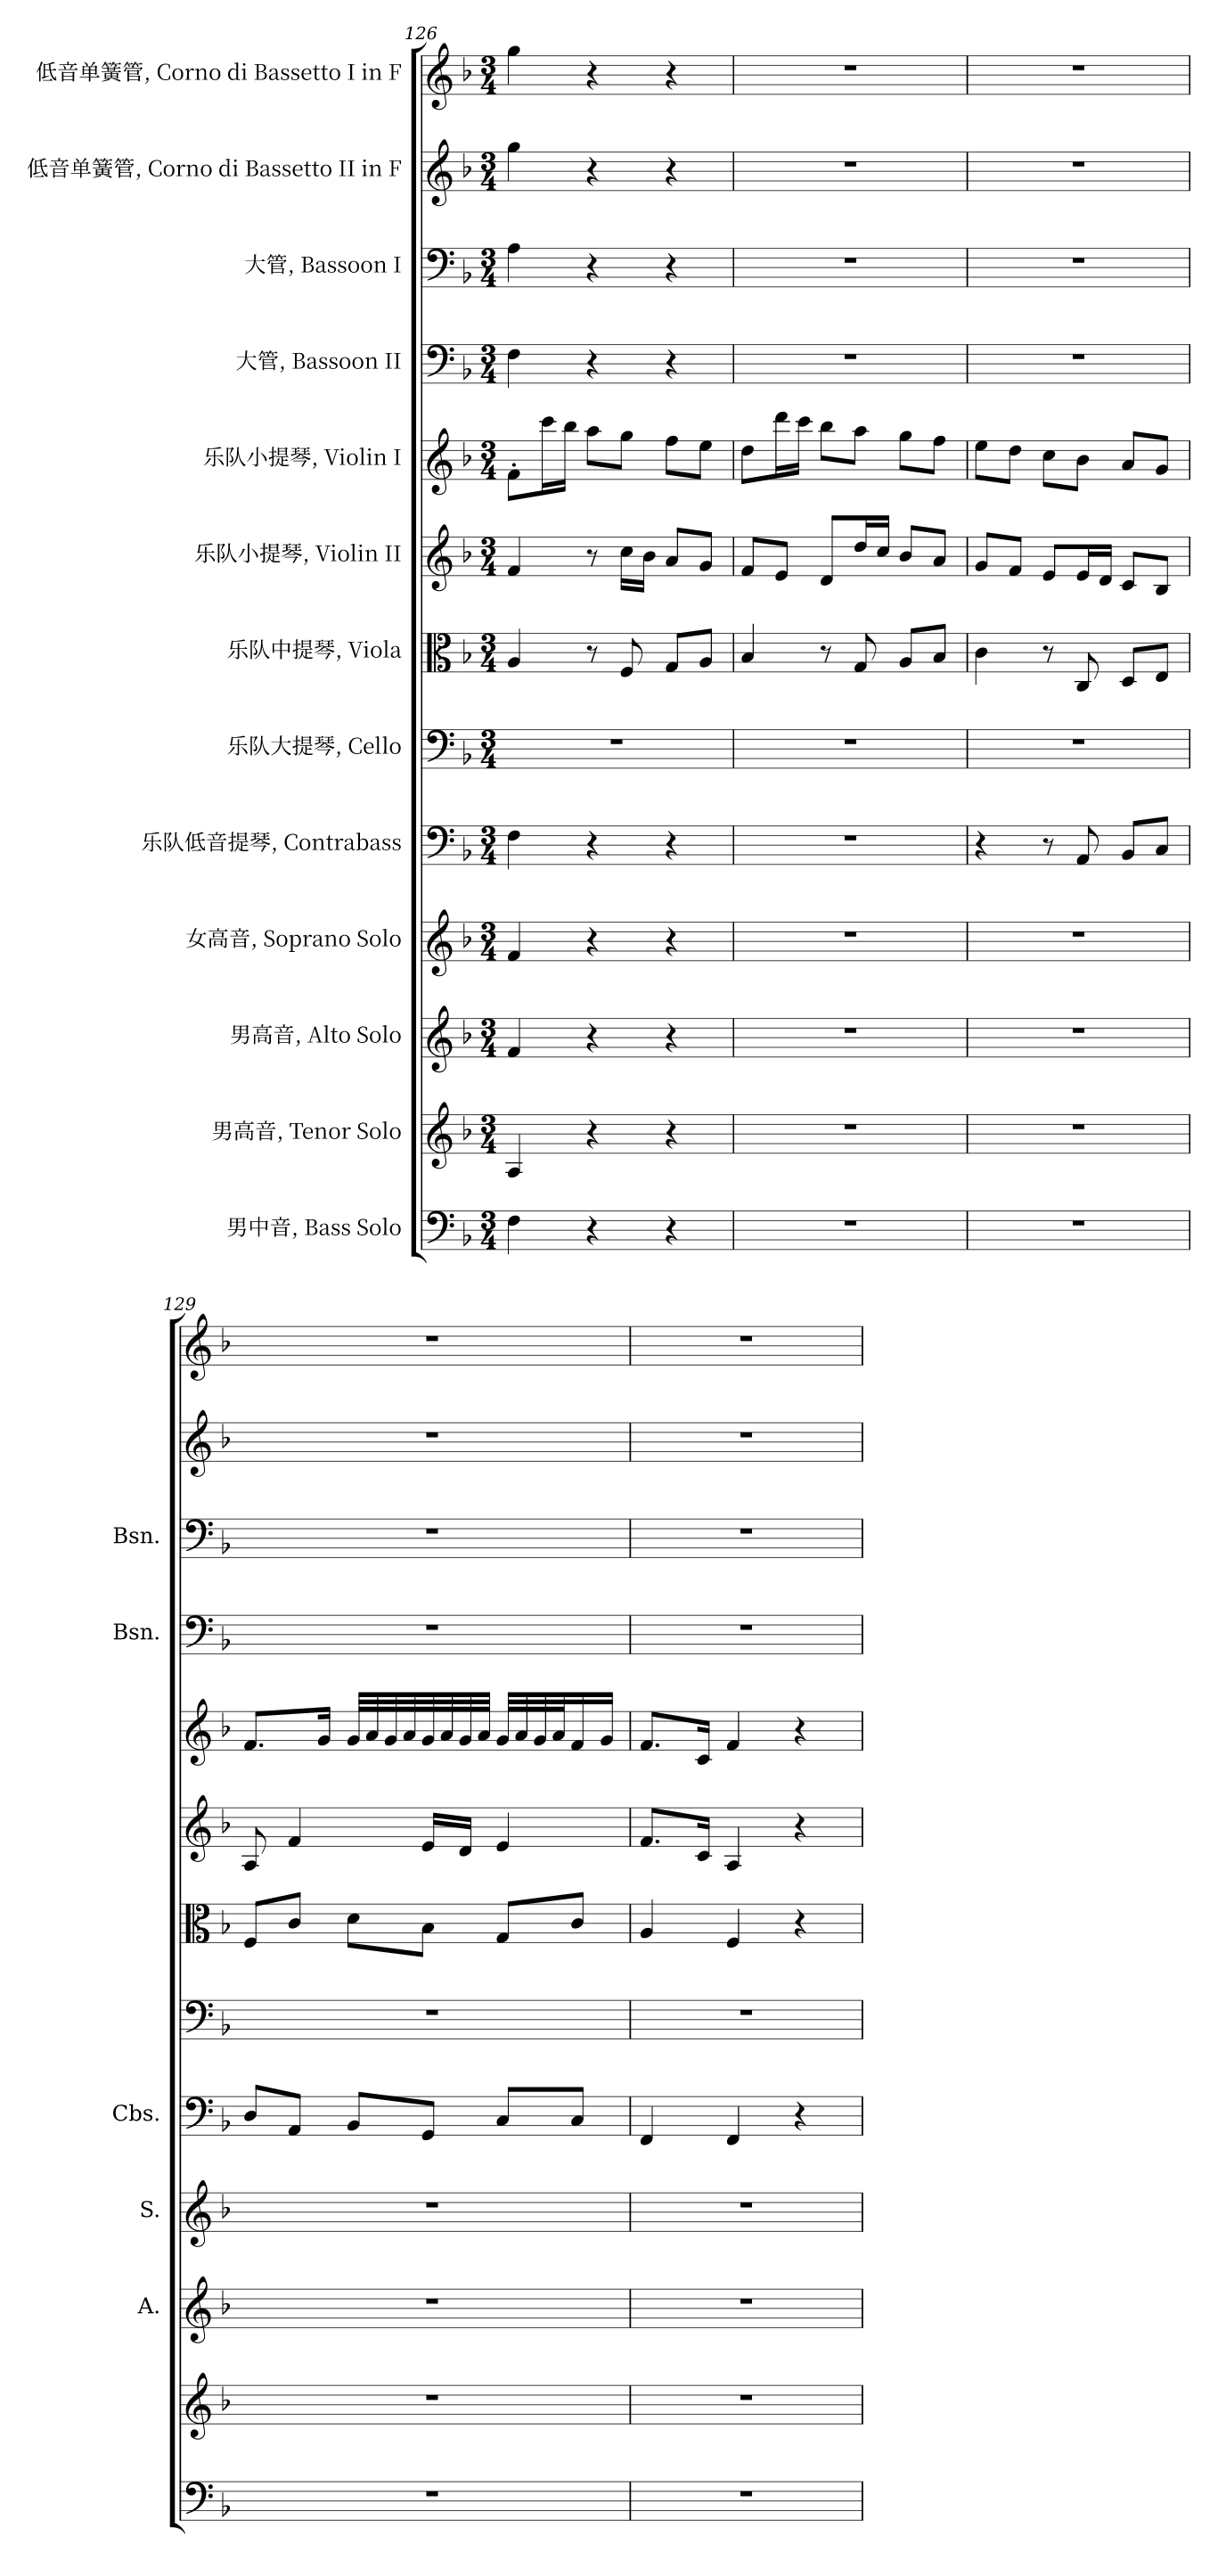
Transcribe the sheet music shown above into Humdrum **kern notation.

**kern	**kern	**kern	**kern	**kern	**kern	**kern	**kern	**kern	**kern	**kern	**kern	**kern
*part13	*part12	*part11	*part10	*part9	*part8	*part7	*part6	*part5	*part4	*part3	*part2	*part1
*staff13	*staff12	*staff11	*staff10	*staff9	*staff8	*staff7	*staff6	*staff5	*staff4	*staff3	*staff2	*staff1
*I"男中音, Bass Solo	*I"男高音, Tenor Solo	*I"男高音, Alto Solo	*I"女高音, Soprano Solo	*I"乐队低音提琴, Contrabass	*I"乐队大提琴, Cello	*I"乐队中提琴, Viola	*I"乐队小提琴, Violin II	*I"乐队小提琴, Violin I	*I"大管, Bassoon II	*I"大管, Bassoon I	*I"低音单簧管, Corno di Bassetto II in F	*I"低音单簧管, Corno di Bassetto I  in F
*	*	*I'A.	*I'S.	*I'Cbs.	*	*	*	*	*I'Bsn.	*I'Bsn.	*	*
*clefF4	*clefG2	*clefG2	*clefG2	*clefF4	*clefF4	*clefC3	*clefG2	*clefG2	*clefF4	*clefF4	*clefG2	*clefG2
*	*	*	*	*ITrd7c12	*	*	*	*	*	*	*ITrd1c2	*ITrd1c2
*k[b-]	*k[b-]	*k[b-]	*k[b-]	*k[b-]	*k[b-]	*k[b-]	*k[b-]	*k[b-]	*k[b-]	*k[b-]	*k[b-e-a-]	*k[b-e-a-]
*M3/4	*M3/4	*M3/4	*M3/4	*M3/4	*M3/4	*M3/4	*M3/4	*M3/4	*M3/4	*M3/4	*M3/4	*M3/4
=126	=126	=126	=126	=126	=126	=126	=126	=126	=126	=126	=126	=126
4F\	4A/	4f/	4f/	4FF\	2.r	4A/	4f/	8f'\L	4F\	4A\	4ff\	4ff\
.	.	.	.	.	.	.	.	16ccc\L	.	.	.	.
.	.	.	.	.	.	.	.	16bb-\JJ	.	.	.	.
4r	4r	4r	4r	4r	.	8r	8r	8aa\L	4r	4r	4r	4r
.	.	.	.	.	.	8F/	16cc\LL	8gg\J	.	.	.	.
.	.	.	.	.	.	.	16b-\JJ	.	.	.	.	.
4r	4r	4r	4r	4r	.	8G/L	8a/L	8ff\L	4r	4r	4r	4r
.	.	.	.	.	.	8A/J	8g/J	8ee\J	.	.	.	.
!!LO:PB:g=z
=127	=127	=127	=127	=127	=127	=127	=127	=127	=127	=127	=127	=127
2.r	2.r	2.r	2.r	2.r	2.r	4B-/	8f/L	8dd\L	2.r	2.r	2.r	2.r
.	.	.	.	.	.	.	8e/J	16ddd\L	.	.	.	.
.	.	.	.	.	.	.	.	16ccc\JJ	.	.	.	.
.	.	.	.	.	.	8r	8d/L	8bb-\L	.	.	.	.
.	.	.	.	.	.	8G/	16dd/L	8aa\J	.	.	.	.
.	.	.	.	.	.	.	16cc/JJ	.	.	.	.	.
.	.	.	.	.	.	8A/L	8b-/L	8gg\L	.	.	.	.
.	.	.	.	.	.	8B-/J	8a/J	8ff\J	.	.	.	.
=128	=128	=128	=128	=128	=128	=128	=128	=128	=128	=128	=128	=128
2.r	2.r	2.r	2.r	4r	2.r	4c\	8g/L	8ee\L	2.r	2.r	2.r	2.r
.	.	.	.	.	.	.	8f/J	8dd\J	.	.	.	.
.	.	.	.	8r	.	8r	8e/L	8cc\L	.	.	.	.
.	.	.	.	8AAA/	.	8C/	16e/L	8b-\J	.	.	.	.
.	.	.	.	.	.	.	16d/JJ	.	.	.	.	.
.	.	.	.	8BBB-/L	.	8D/L	8c/L	8a/L	.	.	.	.
.	.	.	.	8CC/J	.	8E/J	8B-/J	8g/J	.	.	.	.
=129	=129	=129	=129	=129	=129	=129	=129	=129	=129	=129	=129	=129
2.r	2.r	2.r	2.r	8DD/L	2.r	8F/L	8A/	8.f/L	2.r	2.r	2.r	2.r
.	.	.	.	8AAA/J	.	8c/J	4f/	.	.	.	.	.
.	.	.	.	.	.	.	.	16g/Jk	.	.	.	.
.	.	.	.	8BBB-/L	.	8d\L	.	32g/LLL	.	.	.	.
.	.	.	.	.	.	.	.	32a/	.	.	.	.
.	.	.	.	.	.	.	.	32g/	.	.	.	.
.	.	.	.	.	.	.	.	32a/	.	.	.	.
.	.	.	.	8GGG/J	.	8B-\J	16e/LL	32g/	.	.	.	.
.	.	.	.	.	.	.	.	32a/	.	.	.	.
.	.	.	.	.	.	.	16d/JJ	32g/	.	.	.	.
.	.	.	.	.	.	.	.	32a/JJJ	.	.	.	.
.	.	.	.	8CC/L	.	8G/L	4e/	32g/LLL	.	.	.	.
.	.	.	.	.	.	.	.	32a/	.	.	.	.
.	.	.	.	.	.	.	.	32g/	.	.	.	.
.	.	.	.	.	.	.	.	32a/J	.	.	.	.
.	.	.	.	8CC/J	.	8c/J	.	16f/	.	.	.	.
.	.	.	.	.	.	.	.	16g/JJ	.	.	.	.
=130	=130	=130	=130	=130	=130	=130	=130	=130	=130	=130	=130	=130
2.r	2.r	2.r	2.r	4FFF/	2.r	4A/	8.f/L	8.f/L	2.r	2.r	2.r	2.r
.	.	.	.	.	.	.	16c/Jk	16c/Jk	.	.	.	.
.	.	.	.	4FFF/	.	4F/	4A/	4f/	.	.	.	.
.	.	.	.	4r	.	4r	4r	4r	.	.	.	.
=	=	=	=	=	=	=	=	=	=	=	=	=
*-	*-	*-	*-	*-	*-	*-	*-	*-	*-	*-	*-	*-
